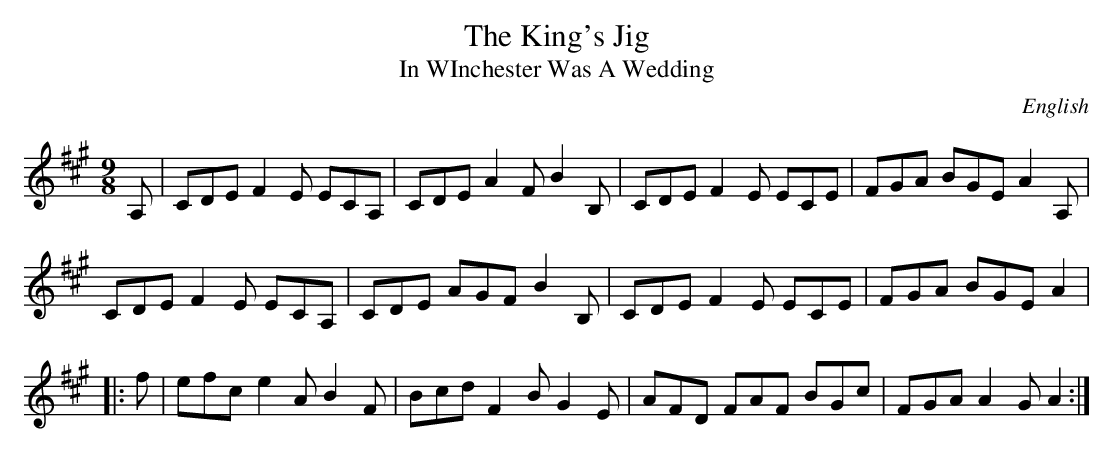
X:1
T:The King's Jig
T:In WInchester Was A Wedding
M:9/8
L:1/8
O:English
K:A
A,|CDEF2E ECA,|CDEA2FB2B,|CDEF2E ECE|FGA BGEA2A,|
CDEF2E ECA,|CDE AGFB2B,|CDEF2E ECE|FGA BGEA2|
|:f|efc e2AB2F|BcdF2BG2E|AFD FAF BGc|FGAA2GA2:|
